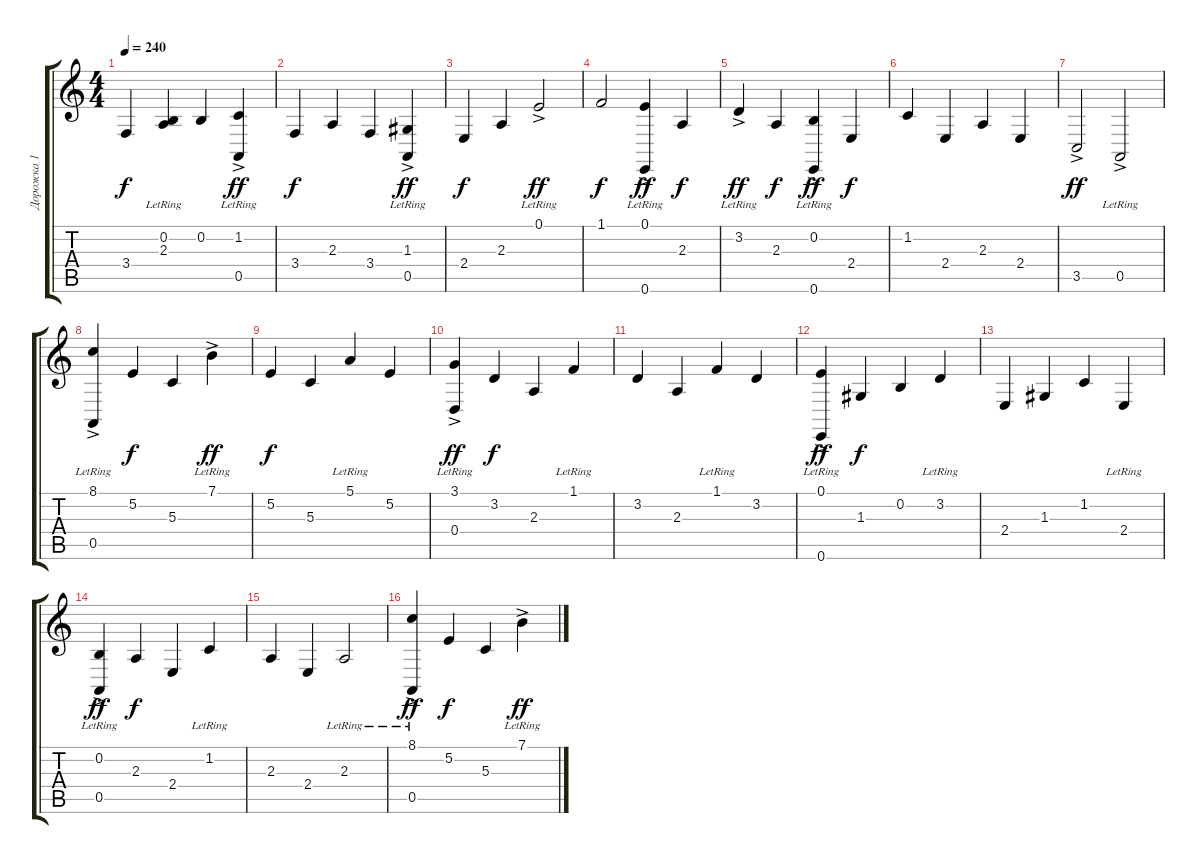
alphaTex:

\track ("Дорожка 1" "Дорожка 1") {instrument electricgrandpiano}
\staff {score tabs}
\tuning (E4 B3 G3 D3 A2 E2) {hide}
\ts (4 4)
\tempo 240
\clef g2
\ks c
3.4.4{dy f} (0.2{lr} 2.3{lr}).4 0.2.4 (1.2{lr} 0.5{ac lr}).4{dy ff} |
3.4.4{dy f} 2.3.4 3.4.4 (1.3{lr} 0.5{ac lr}).4{dy ff} |
2.4.4{dy f} 2.3.4 0.1{ac lr}.2{dy ff} |
1.1.2{dy f} (0.1{ac lr} 0.6{ac lr}).4{dy ff} 2.3.4{dy f} |
3.2{ac lr}.4{dy ff} 2.3.4{dy f} (0.2{ac lr} 0.6{ac lr}).4{dy ff} 2.4.4{dy f} |
1.2.4 2.4.4 2.3.4 2.4.4 |
3.5{ac}.2{dy ff} 0.5{ac lr}.2 |
(8.1{ac lr} 0.5{ac lr}).4 5.2.4{dy f} 5.3.4 7.1{ac lr}.4{dy ff} |
5.2.4{dy f} 5.3.4 5.1{lr}.4 5.2.4 |
(3.1{ac lr} 0.4{ac lr}).4{dy ff} 3.2.4{dy f} 2.3.4 1.1{lr}.4 |
3.2.4 2.3.4 1.1{lr}.4 3.2.4 |
(0.1{ac lr} 0.6{ac lr}).4{dy ff} 1.3.4{dy f} 0.2.4 3.2{lr}.4 |
2.4.4 1.3.4 1.2.4 2.4{lr}.4 |
(0.2{ac lr} 0.5{ac lr}).4{dy ff} 2.3.4{dy f} 2.4.4 1.2{lr}.4 |
2.3.4 2.4.4 2.3{lr}.2 |
(8.1{ac lr} 0.5{ac lr}).4{dy ff} 5.2.4{dy f} 5.3.4 7.1{ac lr}.4{dy ff}
